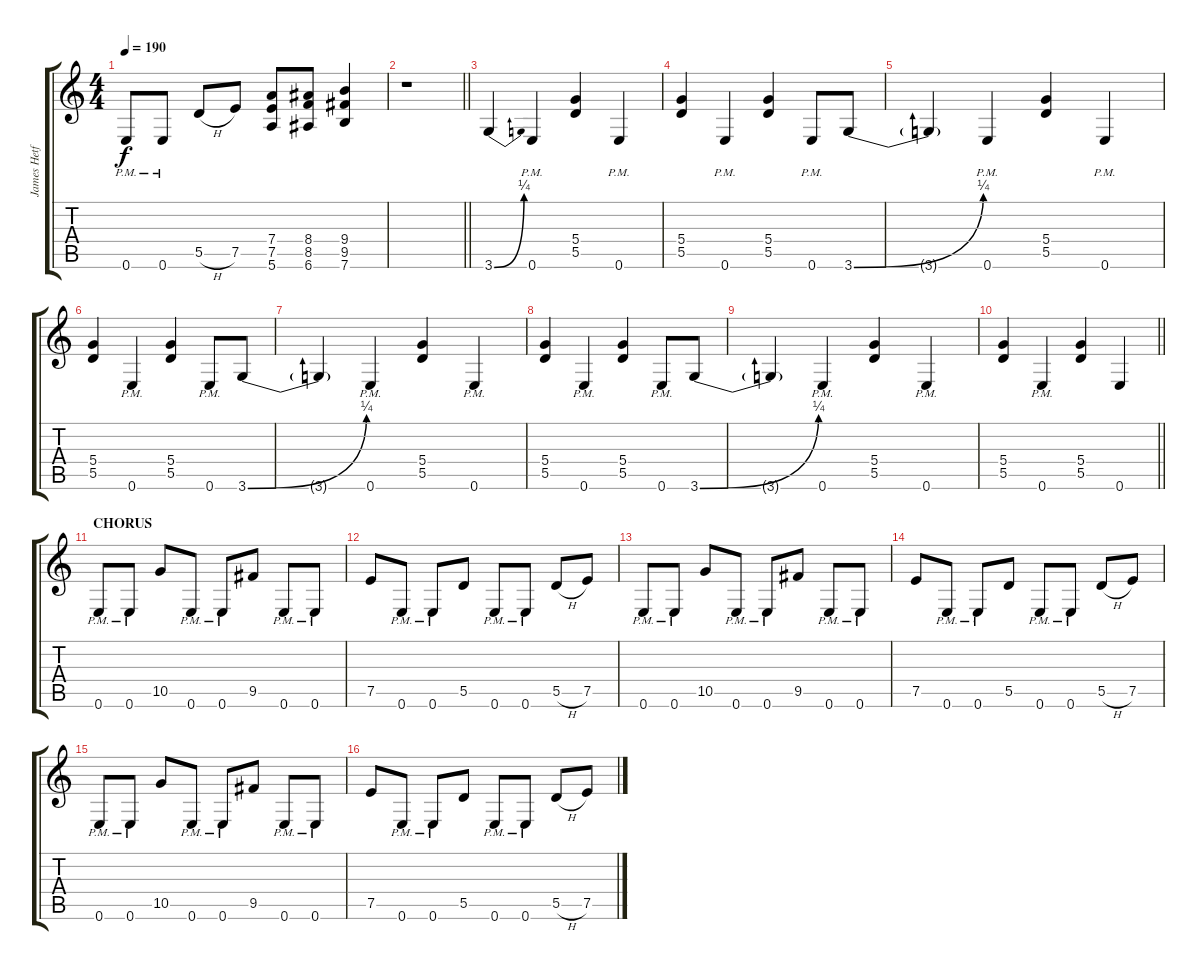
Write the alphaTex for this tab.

\track ("James Hetfield - rhythm guitar" "James Hetf") {instrument distortionguitar}
\staff {score tabs}
\tuning (E4 B3 G3 D3 A2 E2) {hide}
\ts (4 4)
\tempo 190
\clef g2
\ks c
0.6{pm}.8{dy f} 0.6{pm}.8 5.5{h}.8 7.5.8 (7.4 7.5 5.6).8 (8.4 8.5 6.6).8 (9.4 9.5 7.6).4 |
\barLineRight lightlight
r.1 |
\section ("" "")
3.6{be (bend 0 0 60 1)}.4 0.6{pm}.4 (5.4 5.5).4 0.6{pm}.4 |
(5.4 5.5).4 0.6{pm}.4 (5.4 5.5).4 0.6{pm}.8 3.6{be (bend 0 0 60 1)}.8 |
3.6{t}.4 0.6{pm}.4 (5.4 5.5).4 0.6{pm}.4 |
(5.4 5.5).4 0.6{pm}.4 (5.4 5.5).4 0.6{pm}.8 3.6{be (bend 0 0 60 1)}.8 |
3.6{t}.4 0.6{pm}.4 (5.4 5.5).4 0.6{pm}.4 |
(5.4 5.5).4 0.6{pm}.4 (5.4 5.5).4 0.6{pm}.8 3.6{be (bend 0 0 60 1)}.8 |
3.6{t}.4 0.6{pm}.4 (5.4 5.5).4 0.6{pm}.4 |
\barLineRight lightlight
(5.4 5.5).4 0.6{pm}.4 (5.4 5.5).4 0.6.4 |
\section ("" "CHORUS")
0.6{pm}.8 0.6{pm}.8 10.5.8 0.6{pm}.8 0.6{pm}.8 9.5.8 0.6{pm}.8 0.6{pm}.8 |
7.5.8 0.6{pm}.8 0.6{pm}.8 5.5.8 0.6{pm}.8 0.6{pm}.8 5.5{h}.8 7.5.8 |
0.6{pm}.8 0.6{pm}.8 10.5.8 0.6{pm}.8 0.6{pm}.8 9.5.8 0.6{pm}.8 0.6{pm}.8 |
7.5.8 0.6{pm}.8 0.6{pm}.8 5.5.8 0.6{pm}.8 0.6{pm}.8 5.5{h}.8 7.5.8 |
0.6{pm}.8 0.6{pm}.8 10.5.8 0.6{pm}.8 0.6{pm}.8 9.5.8 0.6{pm}.8 0.6{pm}.8 |
7.5.8 0.6{pm}.8 0.6{pm}.8 5.5.8 0.6{pm}.8 0.6{pm}.8 5.5{h}.8 7.5.8
